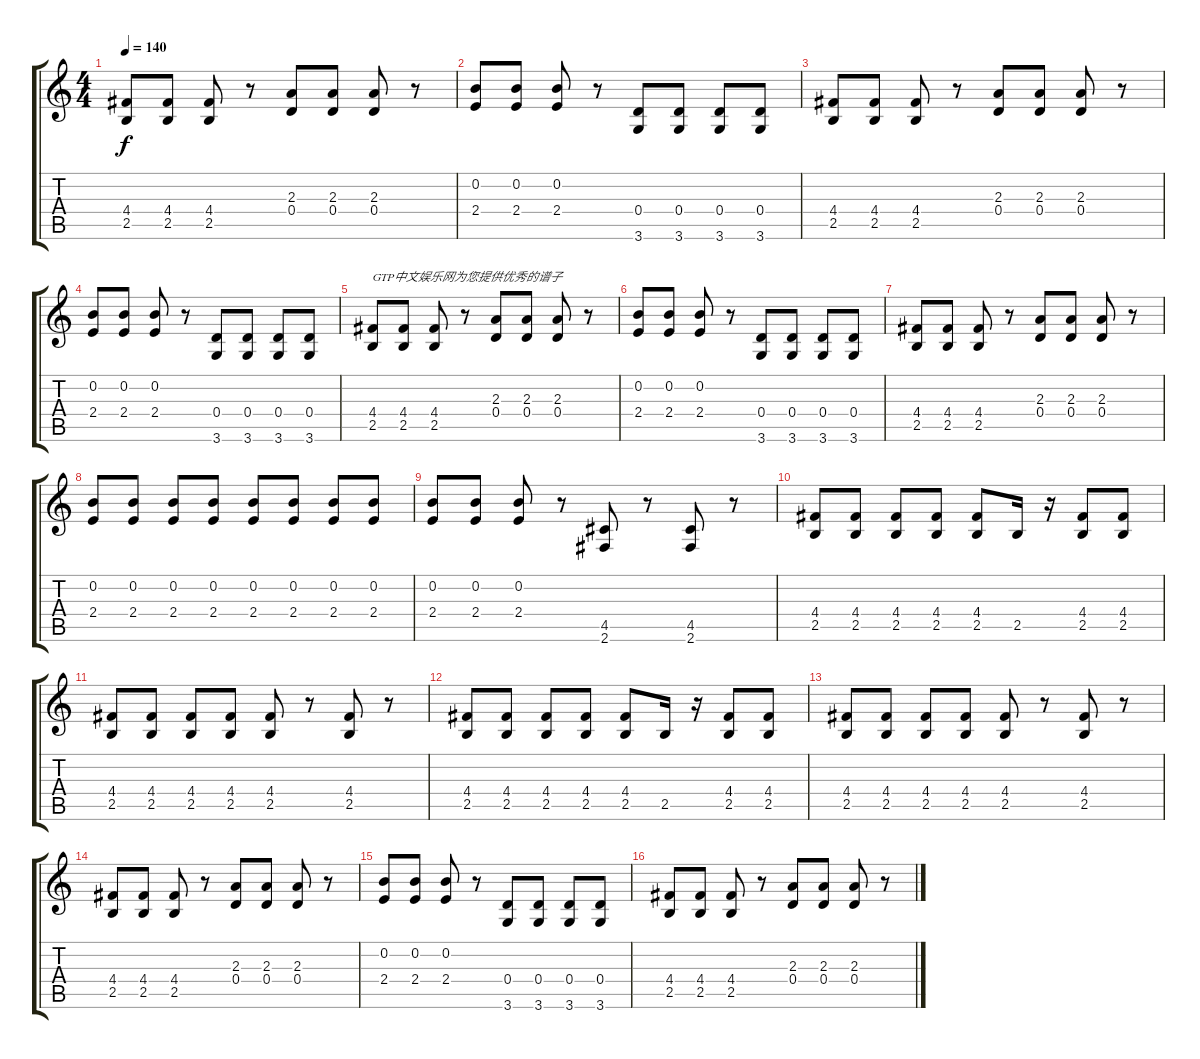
\track "" {instrument distortionguitar}
\staff {score tabs}
\tuning (E4 B3 G3 D3 A2 E2) {hide}
\ts (4 4)
\tempo 140
\clef g2
\ks c
(4.4 2.5).8{dy f instrument distortionguitar} (4.4 2.5).8 (4.4 2.5).8 r.8 (2.3 0.4).8 (2.3 0.4).8 (2.3 0.4).8 r.8 |
(0.2 2.4).8 (0.2 2.4).8 (0.2 2.4).8 r.8 (0.4 3.6).8 (0.4 3.6).8 (0.4 3.6).8 (0.4 3.6).8 |
(4.4 2.5).8 (4.4 2.5).8 (4.4 2.5).8 r.8 (2.3 0.4).8 (2.3 0.4).8 (2.3 0.4).8 r.8 |
(0.2 2.4).8 (0.2 2.4).8 (0.2 2.4).8 r.8 (0.4 3.6).8 (0.4 3.6).8 (0.4 3.6).8 (0.4 3.6).8 |
(4.4 2.5).8{txt "GTP中文娱乐网为您提供优秀的谱子"} (4.4 2.5).8 (4.4 2.5).8 r.8 (2.3 0.4).8 (2.3 0.4).8 (2.3 0.4).8 r.8 |
(0.2 2.4).8 (0.2 2.4).8 (0.2 2.4).8 r.8 (0.4 3.6).8 (0.4 3.6).8 (0.4 3.6).8 (0.4 3.6).8 |
(4.4 2.5).8 (4.4 2.5).8 (4.4 2.5).8 r.8 (2.3 0.4).8 (2.3 0.4).8 (2.3 0.4).8 r.8 |
(0.2 2.4).8 (0.2 2.4).8 (0.2 2.4).8 (0.2 2.4).8 (0.2 2.4).8 (0.2 2.4).8 (0.2 2.4).8 (0.2 2.4).8 |
(0.2 2.4).8 (0.2 2.4).8 (0.2 2.4).8 r.8 (4.5 2.6).8 r.8 (4.5 2.6).8 r.8 |
(4.4 2.5).8 (4.4 2.5).8 (4.4 2.5).8 (4.4 2.5).8 (4.4 2.5).8 2.5.16 r.16 (4.4 2.5).8 (4.4 2.5).8 |
(4.4 2.5).8 (4.4 2.5).8 (4.4 2.5).8 (4.4 2.5).8 (4.4 2.5).8 r.8 (4.4 2.5).8 r.8 |
(4.4 2.5).8 (4.4 2.5).8 (4.4 2.5).8 (4.4 2.5).8 (4.4 2.5).8 2.5.16 r.16 (4.4 2.5).8 (4.4 2.5).8 |
(4.4 2.5).8 (4.4 2.5).8 (4.4 2.5).8 (4.4 2.5).8 (4.4 2.5).8 r.8 (4.4 2.5).8 r.8 |
(4.4 2.5).8 (4.4 2.5).8 (4.4 2.5).8 r.8 (2.3 0.4).8 (2.3 0.4).8 (2.3 0.4).8 r.8 |
(0.2 2.4).8 (0.2 2.4).8 (0.2 2.4).8 r.8 (0.4 3.6).8 (0.4 3.6).8 (0.4 3.6).8 (0.4 3.6).8 |
(4.4 2.5).8 (4.4 2.5).8 (4.4 2.5).8 r.8 (2.3 0.4).8 (2.3 0.4).8 (2.3 0.4).8 r.8
